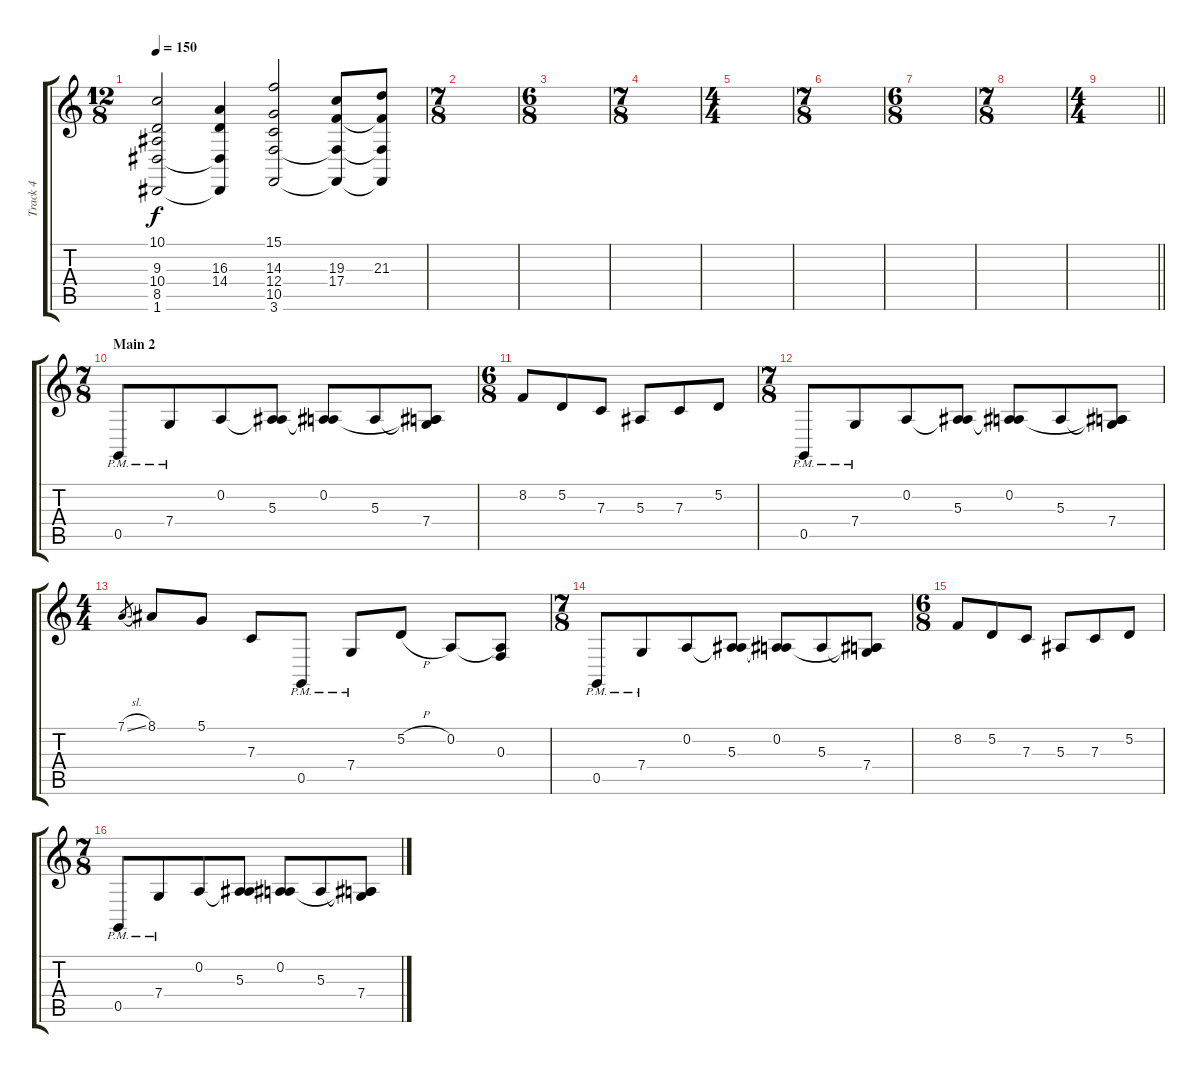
\track ("Track 4" "Track 4") {instrument electricpiano1}
\staff {score tabs}
\tuning (D4 A3 F3 C3 G2 D2) {hide}
\ts (12 8)
\tempo 150
\clef g2
\ks c
(10.1 9.3 10.4 8.5 1.6).2{dy f} (16.3 14.4 8.5{t} 1.6{t}).4 (15.1 14.3 12.4 10.5 3.6).2 (19.3 17.4 10.5{t} 3.6{t}).8 (21.3 17.4{t} 10.5{t} 3.6{t}).8 |
\ts (7 8)
|
\ts (6 8)
|
\ts (7 8)
|
\ts (4 4)
|
\ts (7 8)
|
\ts (6 8)
|
\ts (7 8)
|
\ts (4 4)
\barLineRight lightlight
|
\ts (7 8)
\section ("" "Main 2")
0.5{pm}.8 7.4{pm}.8 0.2.8 (0.2{t} 5.3).8 (0.2 5.3{t}).8 5.3.8 (0.2{t} 5.3{t} 7.4).8 |
\ts (6 8)
8.2.8 5.2.8 7.3.8 5.3.8 7.3.8 5.2.8 |
\ts (7 8)
0.5{pm}.8 7.4{pm}.8 0.2.8 (0.2{t} 5.3).8 (0.2 5.3{t}).8 5.3.8 (0.2{t} 5.3{t} 7.4).8 |
\ts (4 4)
7.1{sl}.8{gr} 8.1.8 5.1.8 7.3.8 0.5{pm}.8 7.4{pm}.8 5.2{h}.8 0.2.8 (0.2{t} 0.3).8 |
\ts (7 8)
0.5{pm}.8 7.4{pm}.8 0.2.8 (0.2{t} 5.3).8 (0.2 5.3{t}).8 5.3.8 (0.2{t} 5.3{t} 7.4).8 |
\ts (6 8)
8.2.8 5.2.8 7.3.8 5.3.8 7.3.8 5.2.8 |
\ts (7 8)
0.5{pm}.8 7.4{pm}.8 0.2.8 (0.2{t} 5.3).8 (0.2 5.3{t}).8 5.3.8 (0.2{t} 5.3{t} 7.4).8
